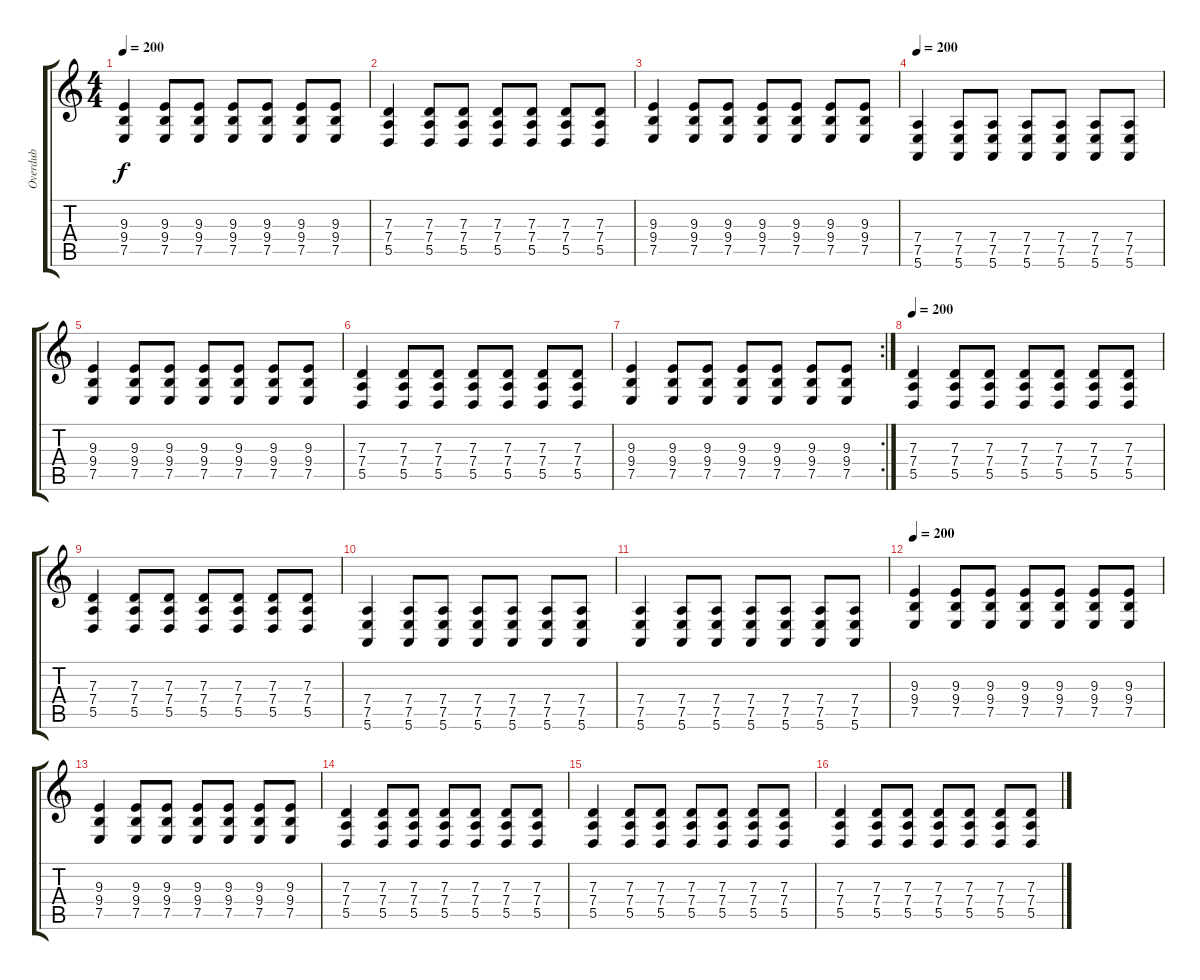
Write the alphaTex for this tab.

\track ("Overdub" "Overdub") {instrument voiceoohs}
\staff {score tabs}
\tuning (E4 B3 G3 D3 A2 E2) {hide}
\ts (4 4)
\tempo 200
\clef g2
\ks c
(9.3 9.4 7.5).4{dy f} (9.3 9.4 7.5).8 (9.3 9.4 7.5).8 (9.3 9.4 7.5).8 (9.3 9.4 7.5).8 (9.3 9.4 7.5).8 (9.3 9.4 7.5).8 |
(7.3 7.4 5.5).4 (7.3 7.4 5.5).8 (7.3 7.4 5.5).8 (7.3 7.4 5.5).8 (7.3 7.4 5.5).8 (7.3 7.4 5.5).8 (7.3 7.4 5.5).8 |
(9.3 9.4 7.5).4 (9.3 9.4 7.5).8 (9.3 9.4 7.5).8 (9.3 9.4 7.5).8 (9.3 9.4 7.5).8 (9.3 9.4 7.5).8 (9.3 9.4 7.5).8 |
\tempo 200
(7.4 7.5 5.6).4 (7.4 7.5 5.6).8 (7.4 7.5 5.6).8 (7.4 7.5 5.6).8 (7.4 7.5 5.6).8 (7.4 7.5 5.6).8 (7.4 7.5 5.6).8 |
(9.3 9.4 7.5).4 (9.3 9.4 7.5).8 (9.3 9.4 7.5).8 (9.3 9.4 7.5).8 (9.3 9.4 7.5).8 (9.3 9.4 7.5).8 (9.3 9.4 7.5).8 |
(7.3 7.4 5.5).4 (7.3 7.4 5.5).8 (7.3 7.4 5.5).8 (7.3 7.4 5.5).8 (7.3 7.4 5.5).8 (7.3 7.4 5.5).8 (7.3 7.4 5.5).8 |
\rc 2
(9.3 9.4 7.5).4 (9.3 9.4 7.5).8 (9.3 9.4 7.5).8 (9.3 9.4 7.5).8 (9.3 9.4 7.5).8 (9.3 9.4 7.5).8 (9.3 9.4 7.5).8 |
\tempo 200
(7.3 7.4 5.5).4 (7.3 7.4 5.5).8 (7.3 7.4 5.5).8 (7.3 7.4 5.5).8 (7.3 7.4 5.5).8 (7.3 7.4 5.5).8 (7.3 7.4 5.5).8 |
(7.3 7.4 5.5).4 (7.3 7.4 5.5).8 (7.3 7.4 5.5).8 (7.3 7.4 5.5).8 (7.3 7.4 5.5).8 (7.3 7.4 5.5).8 (7.3 7.4 5.5).8 |
(7.4 7.5 5.6).4 (7.4 7.5 5.6).8 (7.4 7.5 5.6).8 (7.4 7.5 5.6).8 (7.4 7.5 5.6).8 (7.4 7.5 5.6).8 (7.4 7.5 5.6).8 |
(7.4 7.5 5.6).4 (7.4 7.5 5.6).8 (7.4 7.5 5.6).8 (7.4 7.5 5.6).8 (7.4 7.5 5.6).8 (7.4 7.5 5.6).8 (7.4 7.5 5.6).8 |
\tempo 200
(9.3 9.4 7.5).4 (9.3 9.4 7.5).8 (9.3 9.4 7.5).8 (9.3 9.4 7.5).8 (9.3 9.4 7.5).8 (9.3 9.4 7.5).8 (9.3 9.4 7.5).8 |
(9.3 9.4 7.5).4 (9.3 9.4 7.5).8 (9.3 9.4 7.5).8 (9.3 9.4 7.5).8 (9.3 9.4 7.5).8 (9.3 9.4 7.5).8 (9.3 9.4 7.5).8 |
(7.3 7.4 5.5).4 (7.3 7.4 5.5).8 (7.3 7.4 5.5).8 (7.3 7.4 5.5).8 (7.3 7.4 5.5).8 (7.3 7.4 5.5).8 (7.3 7.4 5.5).8 |
(7.3 7.4 5.5).4 (7.3 7.4 5.5).8 (7.3 7.4 5.5).8 (7.3 7.4 5.5).8 (7.3 7.4 5.5).8 (7.3 7.4 5.5).8 (7.3 7.4 5.5).8 |
(7.3 7.4 5.5).4 (7.3 7.4 5.5).8 (7.3 7.4 5.5).8 (7.3 7.4 5.5).8 (7.3 7.4 5.5).8 (7.3 7.4 5.5).8 (7.3 7.4 5.5).8
